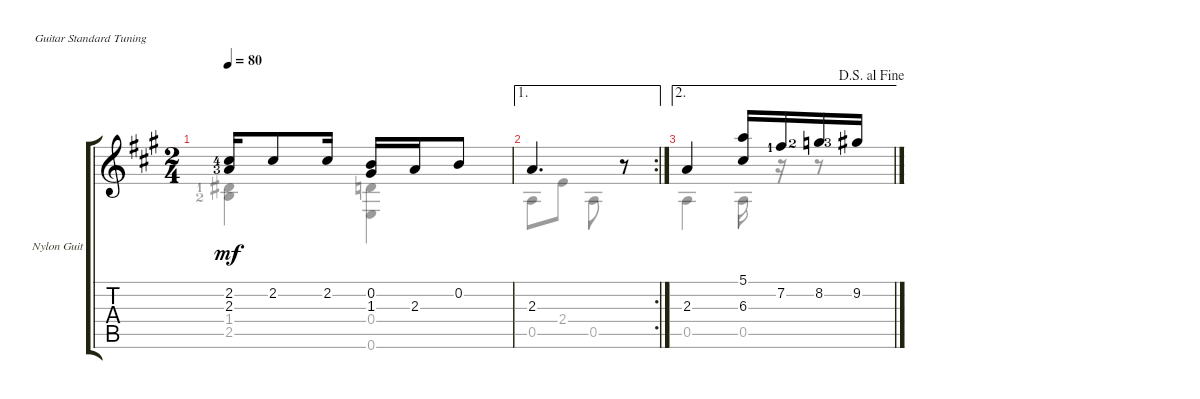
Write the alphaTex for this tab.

\defaultSystemsLayout 4
\bracketExtendMode groupsimilarinstruments
\firstSystemTrackNameOrientation horizontal
\otherSystemsTrackNameOrientation horizontal
\track ("Nylon Guitar" "Nylon Guit") {instrument acousticguitarsteel}
\staff {score tabs}
\tuning (E4 B3 G3 D3 A2 E2)
\voice
\ts (2 4)
\tempo 80
\clef g2
\ks a
(2.2{lf 5} 2.3{lf 4}).16{dy mf} 2.2.8 2.2.16 (0.2 1.3).16 2.3.16 0.2.8 |
\ae 1
\rc 2
2.3.4{d} r.8 |
\ae 2
\jump dalsegnoalfine
2.3.4 (5.1 6.3).16 7.2{lf 2}.16 8.2{lf 3}.16 9.2{lf 4}.16
\voice
\clef g2
\ottava regular
\simile none
\ks a
(2.5{lf 3} 1.4{lf 2}).4{dy mf} (0.6 0.4).4 |
0.5.8 2.4.8 0.5.8 r.8 |
0.5.4 0.5.16 r.16 r.8
